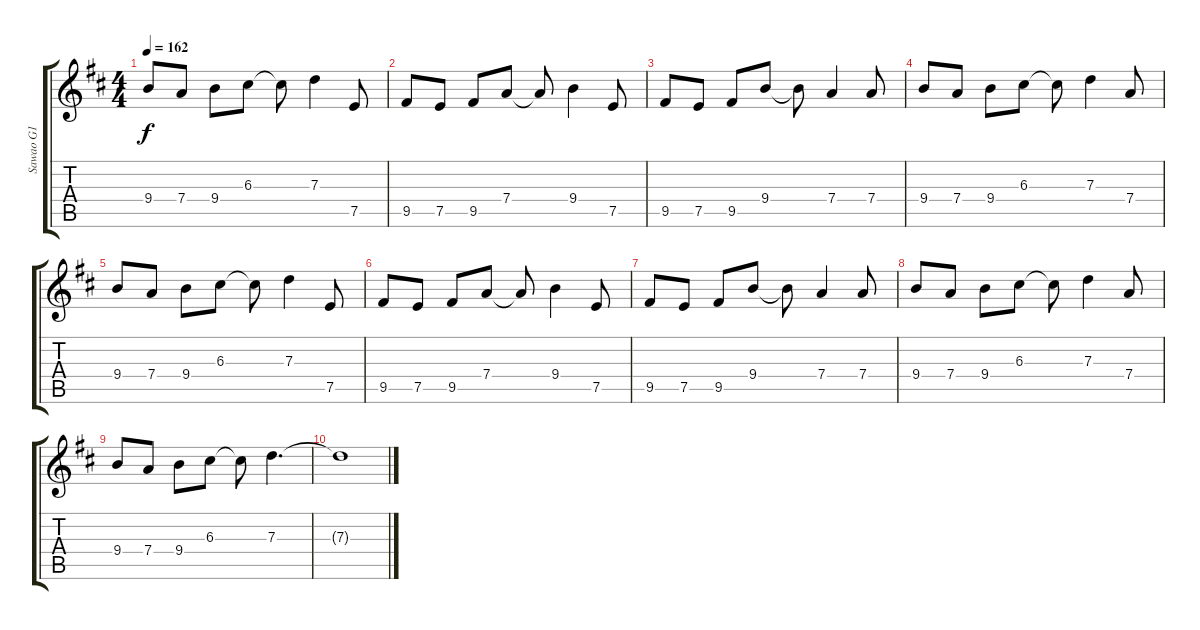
\track ("Sawao G1" "Sawao G1") {instrument overdrivenguitar}
\staff {score tabs}
\tuning (E4 B3 G3 D3 A2 E2) {hide}
\ts (4 4)
\tempo 162
\clef g2
\ks d
9.4.8{dy f} 7.4.8 9.4.8 6.3.8 6.3{t}.8 7.3.4 7.5.8 |
9.5.8 7.5.8 9.5.8 7.4.8 7.4{t}.8 9.4.4 7.5.8 |
9.5.8 7.5.8 9.5.8 9.4.8 9.4{t}.8 7.4.4 7.4.8 |
9.4.8 7.4.8 9.4.8 6.3.8 6.3{t}.8 7.3.4 7.4.8 |
9.4.8 7.4.8 9.4.8 6.3.8 6.3{t}.8 7.3.4 7.5.8 |
9.5.8 7.5.8 9.5.8 7.4.8 7.4{t}.8 9.4.4 7.5.8 |
9.5.8 7.5.8 9.5.8 9.4.8 9.4{t}.8 7.4.4 7.4.8 |
9.4.8 7.4.8 9.4.8 6.3.8 6.3{t}.8 7.3.4 7.4.8 |
9.4.8 7.4.8 9.4.8 6.3.8 6.3{t}.8 7.3.4{d} |
7.3{t}.1
